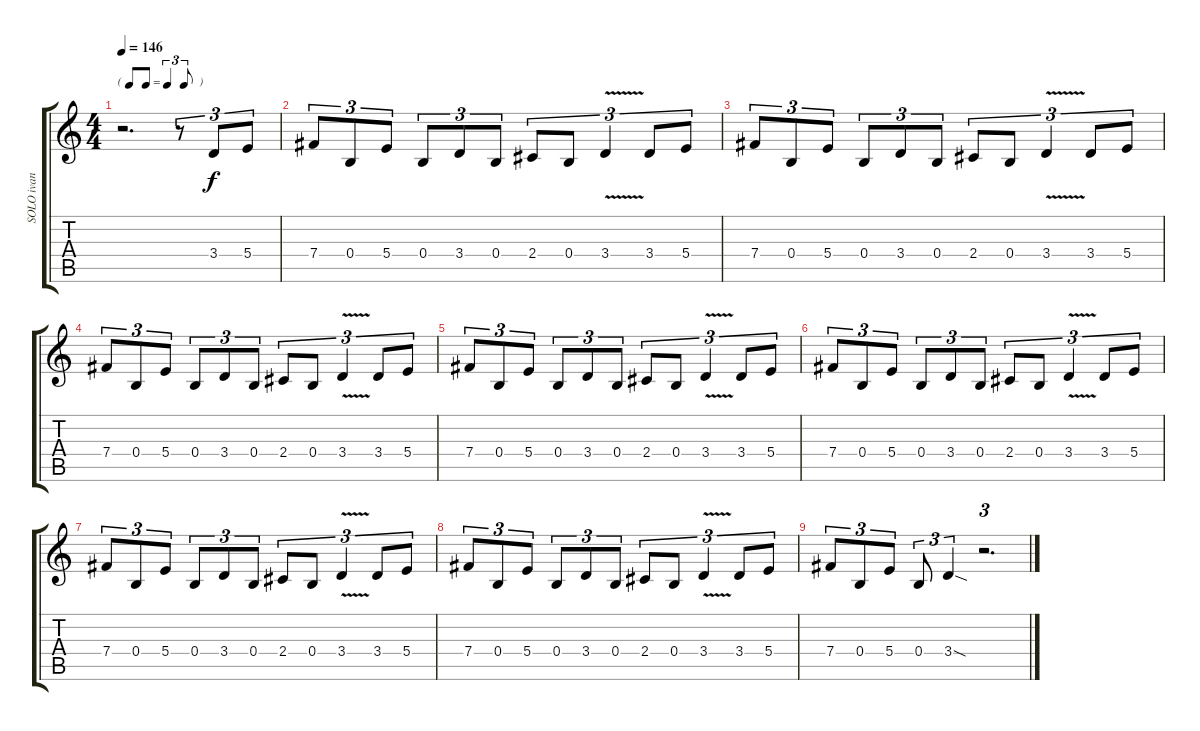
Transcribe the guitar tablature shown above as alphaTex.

\track ("SOLO ivan" "SOLO ivan") {instrument overdrivenguitar}
\staff {score tabs}
\tuning (Db4 Ab3 E3 B2 Gb2 B1) {hide}
\ts (4 4)
\tf triplet8th
\tempo 146
\clef g2
\ks c
r.2{d dy f} r.8{tu (3 2)} 3.4.8{tu (3 2)} 5.4.8{tu (3 2)} |
7.4.8{tu (3 2)} 0.4.8{tu (3 2)} 5.4.8{tu (3 2)} 0.4.8{tu (3 2)} 3.4.8{tu (3 2)} 0.4.8{tu (3 2)} 2.4.8{tu (3 2)} 0.4.8{tu (3 2)} 3.4{v}.4{tu (3 2)} 3.4.8{tu (3 2)} 5.4.8{tu (3 2)} |
7.4.8{tu (3 2)} 0.4.8{tu (3 2)} 5.4.8{tu (3 2)} 0.4.8{tu (3 2)} 3.4.8{tu (3 2)} 0.4.8{tu (3 2)} 2.4.8{tu (3 2)} 0.4.8{tu (3 2)} 3.4{v}.4{tu (3 2)} 3.4.8{tu (3 2)} 5.4.8{tu (3 2)} |
7.4.8{tu (3 2)} 0.4.8{tu (3 2)} 5.4.8{tu (3 2)} 0.4.8{tu (3 2)} 3.4.8{tu (3 2)} 0.4.8{tu (3 2)} 2.4.8{tu (3 2)} 0.4.8{tu (3 2)} 3.4{v}.4{tu (3 2)} 3.4.8{tu (3 2)} 5.4.8{tu (3 2)} |
7.4.8{tu (3 2)} 0.4.8{tu (3 2)} 5.4.8{tu (3 2)} 0.4.8{tu (3 2)} 3.4.8{tu (3 2)} 0.4.8{tu (3 2)} 2.4.8{tu (3 2)} 0.4.8{tu (3 2)} 3.4{v}.4{tu (3 2)} 3.4.8{tu (3 2)} 5.4.8{tu (3 2)} |
7.4.8{tu (3 2)} 0.4.8{tu (3 2)} 5.4.8{tu (3 2)} 0.4.8{tu (3 2)} 3.4.8{tu (3 2)} 0.4.8{tu (3 2)} 2.4.8{tu (3 2)} 0.4.8{tu (3 2)} 3.4{v}.4{tu (3 2)} 3.4.8{tu (3 2)} 5.4.8{tu (3 2)} |
7.4.8{tu (3 2)} 0.4.8{tu (3 2)} 5.4.8{tu (3 2)} 0.4.8{tu (3 2)} 3.4.8{tu (3 2)} 0.4.8{tu (3 2)} 2.4.8{tu (3 2)} 0.4.8{tu (3 2)} 3.4{v}.4{tu (3 2)} 3.4.8{tu (3 2)} 5.4.8{tu (3 2)} |
7.4.8{tu (3 2)} 0.4.8{tu (3 2)} 5.4.8{tu (3 2)} 0.4.8{tu (3 2)} 3.4.8{tu (3 2)} 0.4.8{tu (3 2)} 2.4.8{tu (3 2)} 0.4.8{tu (3 2)} 3.4{v}.4{tu (3 2)} 3.4.8{tu (3 2)} 5.4.8{tu (3 2)} |
7.4.8{tu (3 2)} 0.4.8{tu (3 2)} 5.4.8{tu (3 2)} 0.4.8{tu (3 2)} 3.4{sod}.4{tu (3 2)} r.2{d tu (3 2)}
